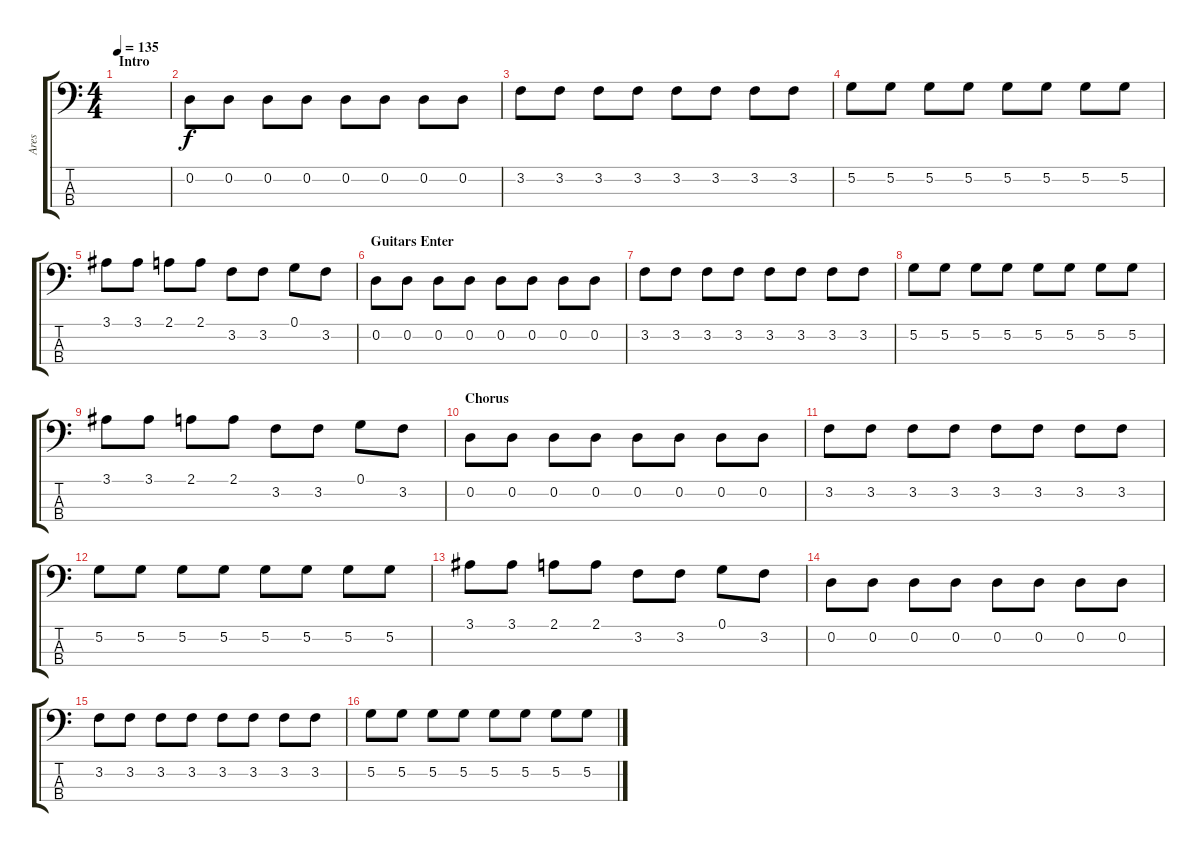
\track ("Ares" "Ares") {instrument electricbassfinger}
\staff {score tabs}
\tuning (G2 D2 A1 E1) {hide}
\ts (4 4)
\section ("" "Intro")
\tempo 135
\clef f4
\ks c
|
0.2.8 0.2.8 0.2.8 0.2.8 0.2.8 0.2.8 0.2.8 0.2.8 |
3.2.8 3.2.8 3.2.8 3.2.8 3.2.8 3.2.8 3.2.8 3.2.8 |
5.2.8 5.2.8 5.2.8 5.2.8 5.2.8 5.2.8 5.2.8 5.2.8 |
3.1.8 3.1.8 2.1.8 2.1.8 3.2.8 3.2.8 0.1.8 3.2.8 |
\section ("" "Guitars Enter")
0.2.8 0.2.8 0.2.8 0.2.8 0.2.8 0.2.8 0.2.8 0.2.8 |
3.2.8 3.2.8 3.2.8 3.2.8 3.2.8 3.2.8 3.2.8 3.2.8 |
5.2.8 5.2.8 5.2.8 5.2.8 5.2.8 5.2.8 5.2.8 5.2.8 |
3.1.8 3.1.8 2.1.8 2.1.8 3.2.8 3.2.8 0.1.8 3.2.8 |
\section ("" "Chorus")
0.2.8 0.2.8 0.2.8 0.2.8 0.2.8 0.2.8 0.2.8 0.2.8 |
3.2.8 3.2.8 3.2.8 3.2.8 3.2.8 3.2.8 3.2.8 3.2.8 |
5.2.8 5.2.8 5.2.8 5.2.8 5.2.8 5.2.8 5.2.8 5.2.8 |
3.1.8 3.1.8 2.1.8 2.1.8 3.2.8 3.2.8 0.1.8 3.2.8 |
0.2.8 0.2.8 0.2.8 0.2.8 0.2.8 0.2.8 0.2.8 0.2.8 |
3.2.8 3.2.8 3.2.8 3.2.8 3.2.8 3.2.8 3.2.8 3.2.8 |
5.2.8 5.2.8 5.2.8 5.2.8 5.2.8 5.2.8 5.2.8 5.2.8
